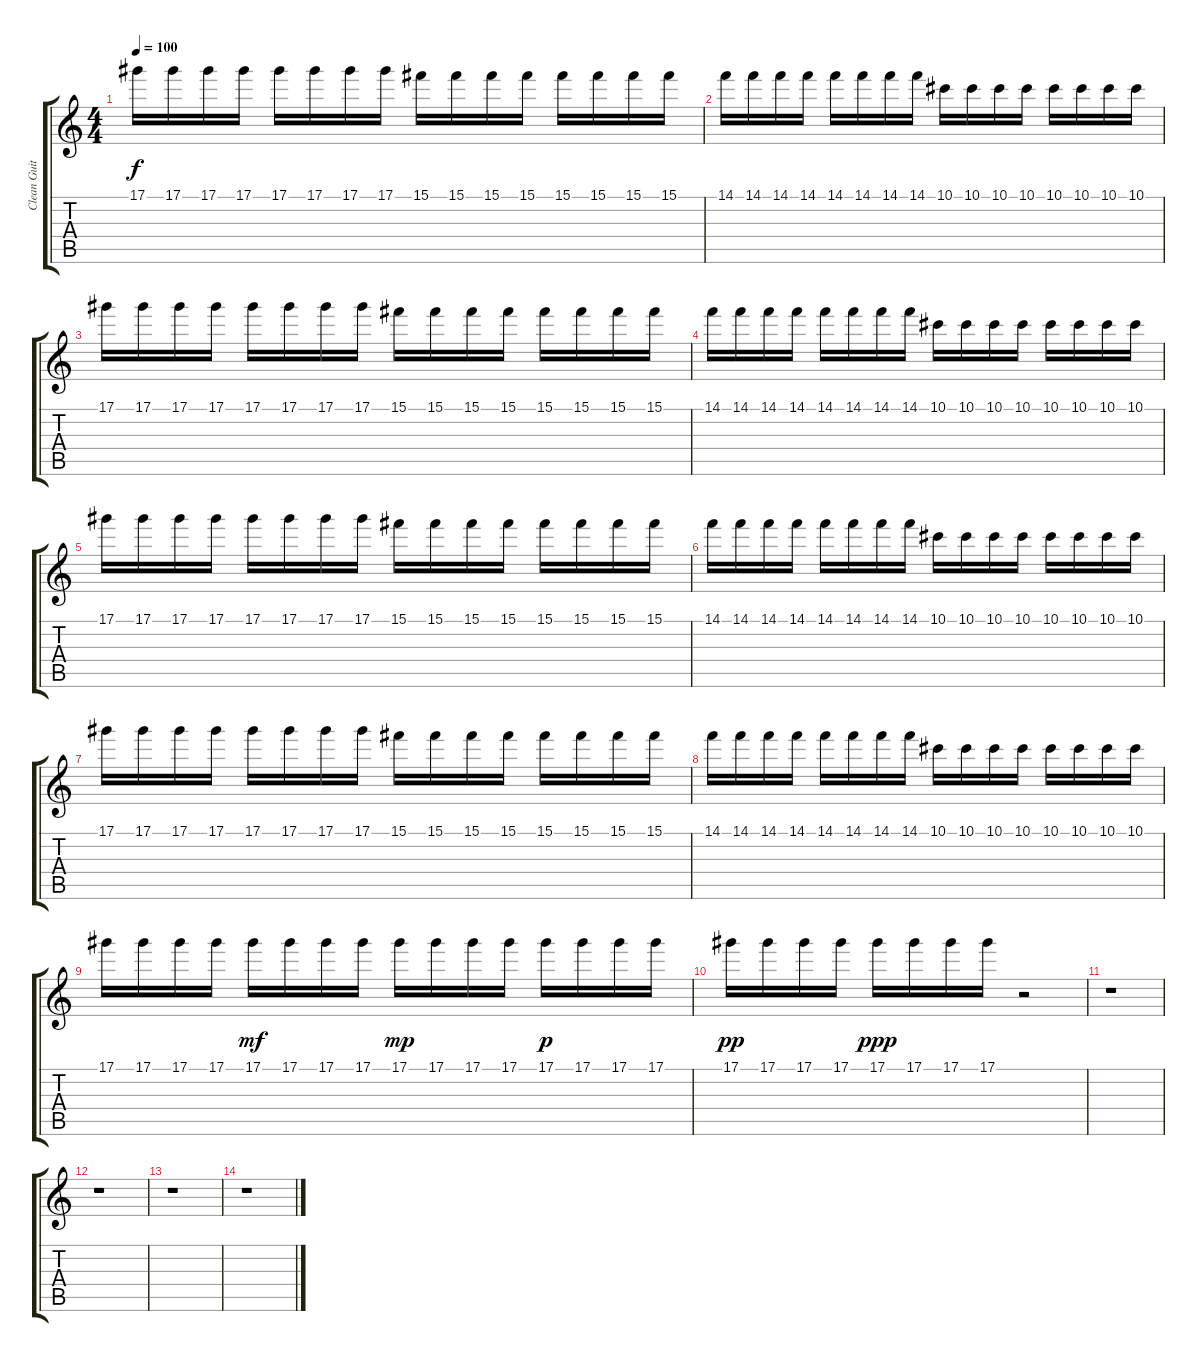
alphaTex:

\track ("Clean Guitar 2" "Clean Guit") {instrument electricguitarjazz}
\staff {score tabs}
\tuning (Eb4 Bb3 Gb3 Db3 Ab2 Eb2) {hide}
\ts (4 4)
\tempo 100
\clef g2
\ks c
17.1.16{dy f} 17.1.16 17.1.16 17.1.16 17.1.16 17.1.16 17.1.16 17.1.16 15.1.16 15.1.16 15.1.16 15.1.16 15.1.16 15.1.16 15.1.16 15.1.16 |
14.1.16 14.1.16 14.1.16 14.1.16 14.1.16 14.1.16 14.1.16 14.1.16 10.1.16 10.1.16 10.1.16 10.1.16 10.1.16 10.1.16 10.1.16 10.1.16 |
17.1.16 17.1.16 17.1.16 17.1.16 17.1.16 17.1.16 17.1.16 17.1.16 15.1.16 15.1.16 15.1.16 15.1.16 15.1.16 15.1.16 15.1.16 15.1.16 |
14.1.16 14.1.16 14.1.16 14.1.16 14.1.16 14.1.16 14.1.16 14.1.16 10.1.16 10.1.16 10.1.16 10.1.16 10.1.16 10.1.16 10.1.16 10.1.16 |
17.1.16 17.1.16 17.1.16 17.1.16 17.1.16 17.1.16 17.1.16 17.1.16 15.1.16 15.1.16 15.1.16 15.1.16 15.1.16 15.1.16 15.1.16 15.1.16 |
14.1.16 14.1.16 14.1.16 14.1.16 14.1.16 14.1.16 14.1.16 14.1.16 10.1.16 10.1.16 10.1.16 10.1.16 10.1.16 10.1.16 10.1.16 10.1.16 |
17.1.16 17.1.16 17.1.16 17.1.16 17.1.16 17.1.16 17.1.16 17.1.16 15.1.16 15.1.16 15.1.16 15.1.16 15.1.16 15.1.16 15.1.16 15.1.16 |
14.1.16 14.1.16 14.1.16 14.1.16 14.1.16 14.1.16 14.1.16 14.1.16 10.1.16 10.1.16 10.1.16 10.1.16 10.1.16 10.1.16 10.1.16 10.1.16 |
17.1.16 17.1.16 17.1.16 17.1.16 17.1.16{dy mf} 17.1.16 17.1.16 17.1.16 17.1.16{dy mp} 17.1.16 17.1.16 17.1.16 17.1.16{dy p} 17.1.16 17.1.16 17.1.16 |
17.1.16{dy pp} 17.1.16 17.1.16 17.1.16 17.1.16{dy ppp} 17.1.16 17.1.16 17.1.16 r.2 |
r.1 |
r.1 |
r.1 |
r.1
